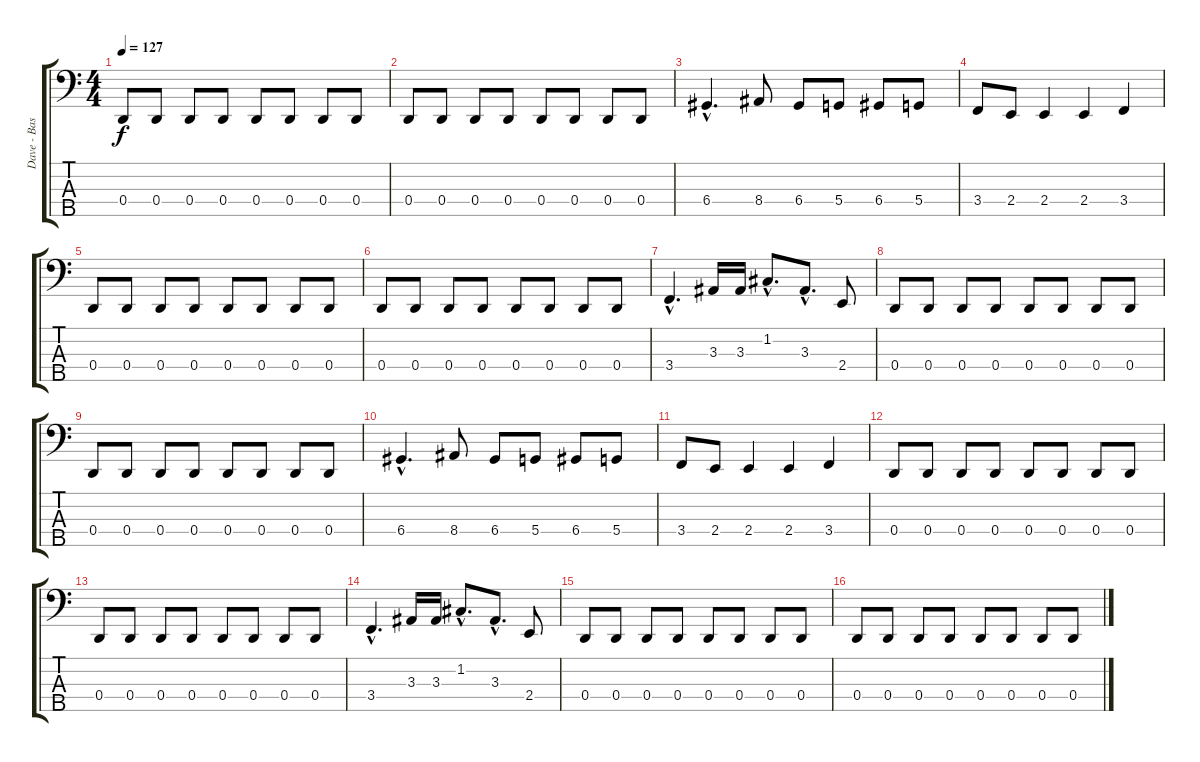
\track ("Dave - Bass" "Dave - Bas") {instrument electricbasspick}
\staff {score tabs}
\tuning (F2 C2 G1 D1 A0) {hide}
\ts (4 4)
\tempo 127
\clef f4
\ks c
0.4.8{dy f} 0.4.8 0.4.8 0.4.8 0.4.8 0.4.8 0.4.8 0.4.8 |
0.4.8 0.4.8 0.4.8 0.4.8 0.4.8 0.4.8 0.4.8 0.4.8 |
6.4{hac}.4{d} 8.4.8 6.4.8 5.4.8 6.4.8 5.4.8 |
3.4.8 2.4.8 2.4.4 2.4.4 3.4.4 |
0.4.8 0.4.8 0.4.8 0.4.8 0.4.8 0.4.8 0.4.8 0.4.8 |
0.4.8 0.4.8 0.4.8 0.4.8 0.4.8 0.4.8 0.4.8 0.4.8 |
3.4{hac}.4{d} 3.3.16 3.3.16 1.2{hac}.8{d} 3.3{hac}.8{d} 2.4.8 |
0.4.8 0.4.8 0.4.8 0.4.8 0.4.8 0.4.8 0.4.8 0.4.8 |
0.4.8 0.4.8 0.4.8 0.4.8 0.4.8 0.4.8 0.4.8 0.4.8 |
6.4{hac}.4{d} 8.4.8 6.4.8 5.4.8 6.4.8 5.4.8 |
3.4.8 2.4.8 2.4.4 2.4.4 3.4.4 |
0.4.8 0.4.8 0.4.8 0.4.8 0.4.8 0.4.8 0.4.8 0.4.8 |
0.4.8 0.4.8 0.4.8 0.4.8 0.4.8 0.4.8 0.4.8 0.4.8 |
3.4{hac}.4{d} 3.3.16 3.3.16 1.2{hac}.8{d} 3.3{hac}.8{d} 2.4.8 |
0.4.8 0.4.8 0.4.8 0.4.8 0.4.8 0.4.8 0.4.8 0.4.8 |
0.4.8 0.4.8 0.4.8 0.4.8 0.4.8 0.4.8 0.4.8 0.4.8
